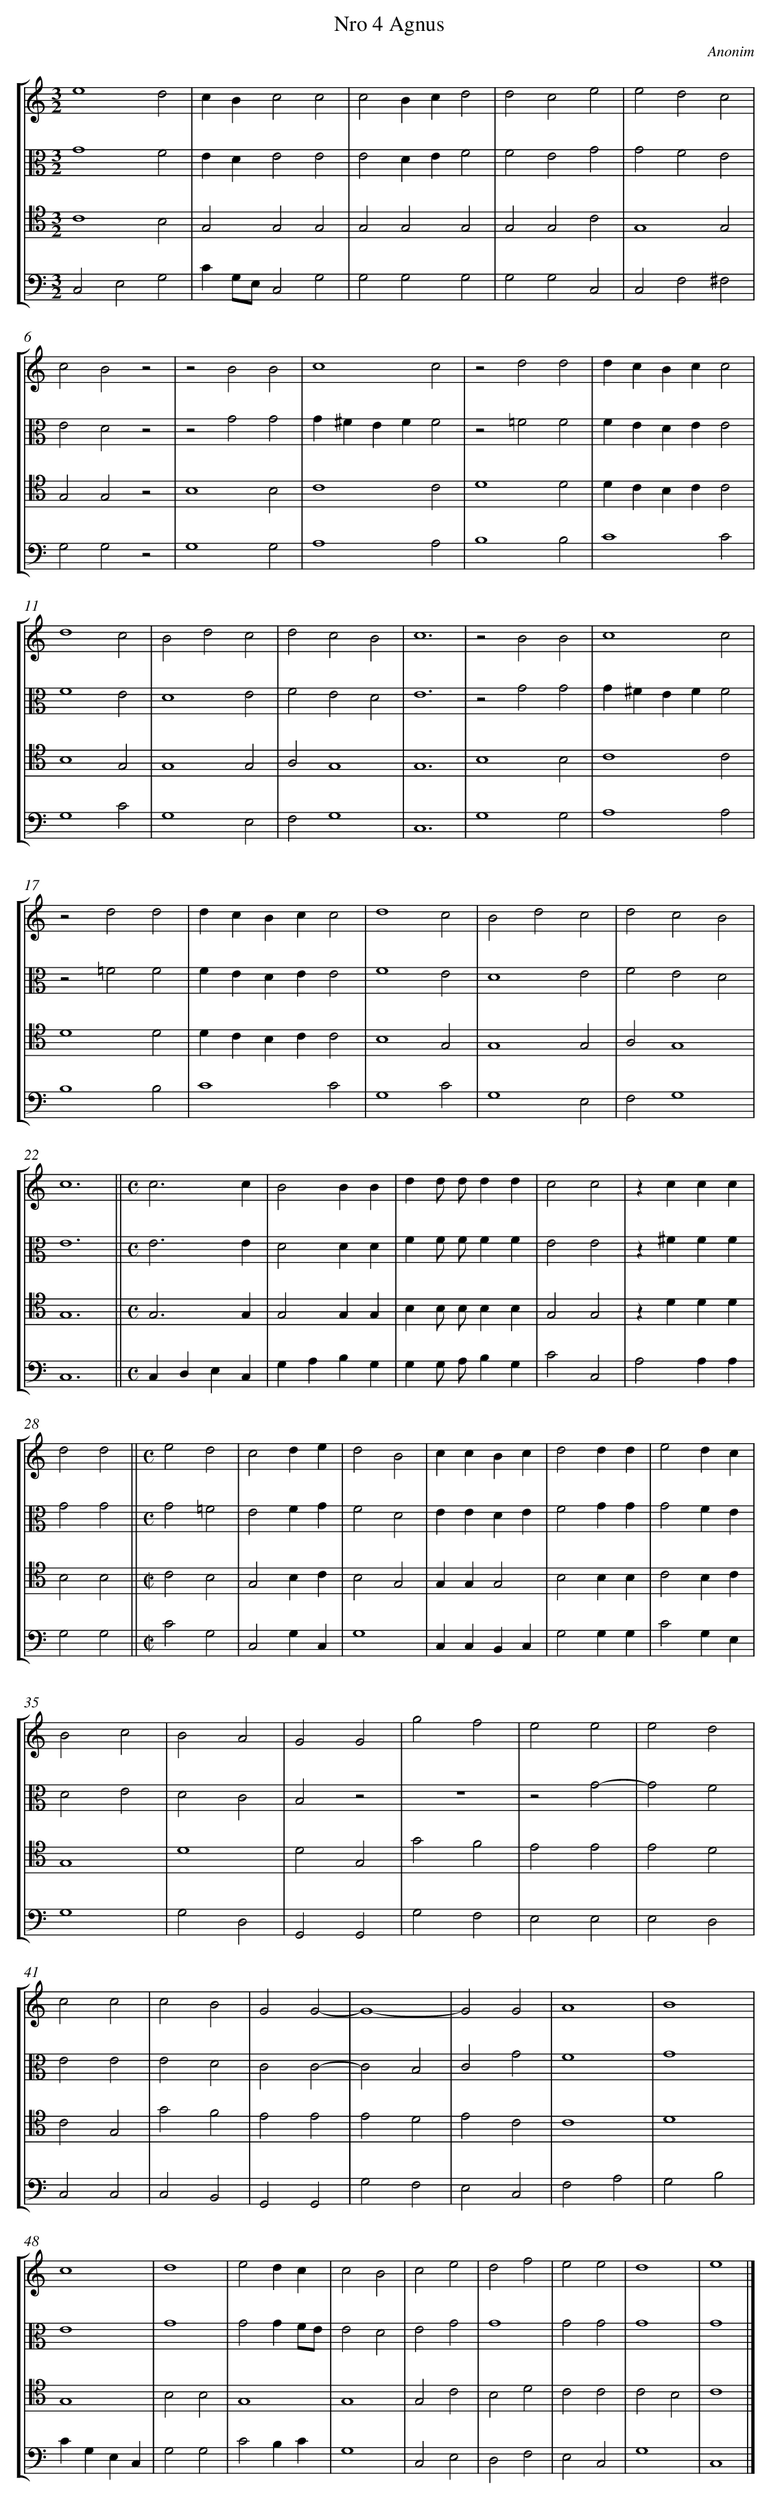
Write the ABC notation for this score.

X:1
T: Nro 4 Agnus
C: Anonim
L: 1/4
M: 3/2
%%staves [1 2 3 4]
V: 1
V: 2 clef=alto
V: 3 clef=tenor
V: 4 clef=bass
K: C
[V:1] e4d2 |
[V:2] G4F2 |
[V:3] C4B,2 |
[V:4] C,2E,2G,2 |
[V:1] cBc2c2 |
[V:2] EDE2E2 |
[V:3] G,2G,2G,2 |
[V:4] CG,/E,/C,2G,2 |
[V:1] c2Bcd2 |
[V:2] E2DEF2 |
[V:3] G,2G,2G,2 |
[V:4] G,2G,2G,2 |
[V:1] d2c2e2 |
[V:2] F2E2G2 |
[V:3] G,2G,2C2 |
[V:4] G,2G,2C,2 |
[V:1] e2d2c2 |
[V:2] G2F2E2 |
[V:3] G,4G,2 |
[V:4] C,2F,2^F,2 |
[V:1] c2B2z2 |
[V:2] E2D2z2 |
[V:3] G,2G,2z2 |
[V:4] G,2G,2z2 |
[V:1] z2B2B2 |
[V:2] z2G2G2 |
[V:3] B,4B,2 |
[V:4] G,4G,2 |
[V:1] c4c2 |
[V:2] G^FEFF2 |
[V:3] C4C2 |
[V:4] A,4A,2 |
[V:1] z2d2d2 |
[V:2] z2=F2F2 |
[V:3] D4D2 |
[V:4] B,4B,2 |
[V:1] dcBcc2 |
[V:2] FEDEE2 |
[V:3] DCB,CC2 |
[V:4] C4C2 |
[V:1] d4c2 |
[V:2] F4E2 |
[V:3] B,4G,2 |
[V:4] G,4C2 |
[V:1] B2d2c2 |
[V:2] D4E2 |
[V:3] G,4G,2 |
[V:4] G,4E,2 |
[V:1] d2c2B2 |
[V:2] F2E2D2 |
[V:3] A,2G,4 |
[V:4] F,2G,4 |
[V:1] c6 |
[V:2] E6 |
[V:3] G,6 |
[V:4] C,6 |
[V:1] z2B2B2 |
[V:2] z2G2G2 |
[V:3] B,4B,2 |
[V:4] G,4G,2 |
[V:1] c4c2 |
[V:2] G^FEFF2 |
[V:3] C4C2 |
[V:4] A,4A,2 |
[V:1] z2d2d2 |
[V:2] z2=F2F2 |
[V:3] D4D2 |
[V:4] B,4B,2 |
[V:1] dcBcc2 |
[V:2] FEDEE2 |
[V:3] DCB,CC2 |
[V:4] C4C2 |
[V:1] d4c2 |
[V:2] F4E2 |
[V:3] B,4G,2 |
[V:4] G,4C2 |
[V:1] B2d2c2 |
[V:2] D4E2 |
[V:3] G,4G,2 |
[V:4] G,4E,2 |
[V:1] d2c2B2 |
[V:2] F2E2D2 |
[V:3] A,2G,4 |
[V:4] F,2G,4 |
[V:1] c6 ||
[V:2] E6 ||
[V:3] G,6 ||
[V:4] C,6 ||
[V:1] [M:C]c3c |
[V:2] [M:C]E3E |
[V:3] [M:C]G,3G, |
[V:4] [M:C]C,D,E,C, |
[V:1] B2BB |
[V:2] D2DD |
[V:3] G,2G,G, |
[V:4] G,A,B,G, |
[V:1] dd/ d/dd |
[V:2] FF/ F/FF |
[V:3] B,B,/ B,/B,B, |
[V:4] G,G,/ A,/B,G, |
[V:1] c2c2 |
[V:2] E2E2 |
[V:3] G,2G,2 |
[V:4] C2C,2 |
[V:1] zccc |
[V:2] z^FFF |
[V:3] zDDD |
[V:4] A,2A,A, |
[V:1] d2d2 ||
[V:2] G2G2 ||
[V:3] B,2B,2 ||
[V:4] G,2G,2 ||
[V:1] [M:C]e2d2 |
[V:2] [M:C]G2=F2 |
[V:3] [M:C|]C2B,2 |
[V:4] [M:C|]C2G,2 |
[V:1] c2de |
[V:2] E2FG |
[V:3] G,2B,C |
[V:4] C,2G,C, |
[V:1] d2B2 |
[V:2] F2D2 |
[V:3] B,2G,2 |
[V:4] G,4 |
[V:1] ccBc |
[V:2] EEDE |
[V:3] G,G,G,2 |
[V:4] C,C,B,,C, |
[V:1] d2dd |
[V:2] F2GG |
[V:3] B,2B,B, |
[V:4] G,2G,G, |
[V:1] e2dc |
[V:2] G2FE |
[V:3] C2B,C |
[V:4] C2G,E, |
[V:1] B2c2 |
[V:2] D2E2 |
[V:3] G,4 |
[V:4] G,4 |
[V:1] B2A2 |
[V:2] D2C2 |
[V:3] D4 |
[V:4] G,2D,2 |
[V:1] G2G2 |
[V:2] B,2z2 |
[V:3] D2G,2 |
[V:4] G,,2G,,2 |
[V:1] g2f2 |
[V:2] z4 |
[V:3] G2F2 |
[V:4] G,2F,2 |
[V:1] e2e2 |
[V:2] z2G2- |
[V:3] E2E2 |
[V:4] E,2E,2 |
[V:1] e2d2 |
[V:2] G2F2 |
[V:3] E2D2 |
[V:4] E,2D,2 |
[V:1] c2c2 |
[V:2] E2E2 |
[V:3] C2G,2 |
[V:4] C,2C,2 |
[V:1] c2B2 |
[V:2] E2D2 |
[V:3] G2F2 |
[V:4] C,2B,,2 |
[V:1] G2G2- |
[V:2] C2C2- |
[V:3] E2E2 |
[V:4] G,,2G,,2 |
[V:1] G4- |
[V:2] C2B,2 |
[V:3] E2D2 |
[V:4] G,2F,2 |
[V:1] G2G2 |
[V:2] C2G2 |
[V:3] E2C2 |
[V:4] E,2C,2 |
[V:1] A4 |
[V:2] F4 |
[V:3] C4 |
[V:4] F,2A,2 |
[V:1] B4 |
[V:2] G4 |
[V:3] D4 |
[V:4] G,2B,2 |
[V:1] c4 |
[V:2] E4 |
[V:3] G,4 |
[V:4] CG,E,C, |
[V:1] d4 |
[V:2] G4 |
[V:3] B,2B,2 |
[V:4] G,2G,2 |
[V:1] e2dc |
[V:2] G2GF/E/ |
[V:3] G,4 |
[V:4] C2B,C |
[V:1] c2B2 |
[V:2] E2D2 |
[V:3] G,4 |
[V:4] G,4 |
[V:1] c2e2 |
[V:2] E2G2 |
[V:3] G,2C2 |
[V:4] C,2E,2 |
[V:1] d2f2 |
[V:2] G4 |
[V:3] B,2D2 |
[V:4] D,2F,2 |
[V:1] e2e2 |
[V:2] G2G2 |
[V:3] C2C2 |
[V:4] E,2C,2 |
[V:1] d4 |
[V:2] G4 |
[V:3] C2B,2 |
[V:4] G,4 |
[V:1] e4 |]
[V:2] G4 |]
[V:3] C4 |]
[V:4] C,4 |]
